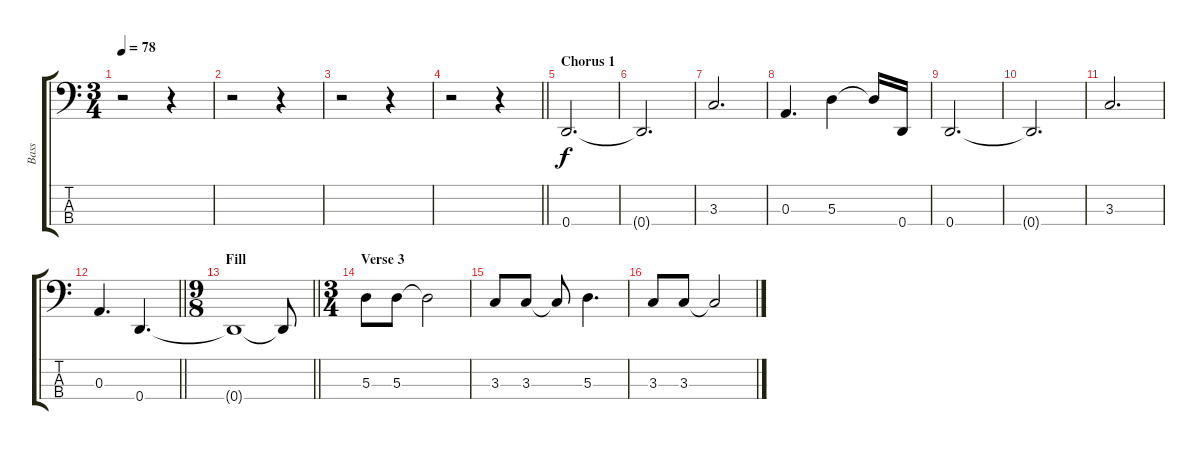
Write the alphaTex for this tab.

\track ("Bass" "Bass") {instrument electricbassfinger}
\staff {score tabs}
\tuning (G2 D2 A1 D1) {hide}
\ts (3 4)
\tempo 78
\clef f4
\ks c
r.2{dy f} r.4 |
r.2 r.4 |
r.2 r.4 |
\barLineRight lightlight
r.2 r.4 |
\section ("" "Chorus 1")
0.4.2{d} |
0.4{t}.2{d} |
3.3.2{d} |
0.3.4{d} 5.3.4 5.3{t}.16 0.4.16 |
0.4.2{d} |
0.4{t}.2{d} |
3.3.2{d} |
\barLineRight lightlight
0.3.4{d} 0.4.4{d} |
\ts (9 8)
\section ("" "Fill")
\barLineRight lightlight
0.4{t}.1 0.4{t}.8 |
\ts (3 4)
\section ("" "Verse 3")
5.3.8 5.3.8 5.3{t}.2 |
3.3.8 3.3.8 3.3{t}.8 5.3.4{d} |
3.3.8 3.3.8 3.3{t}.2
